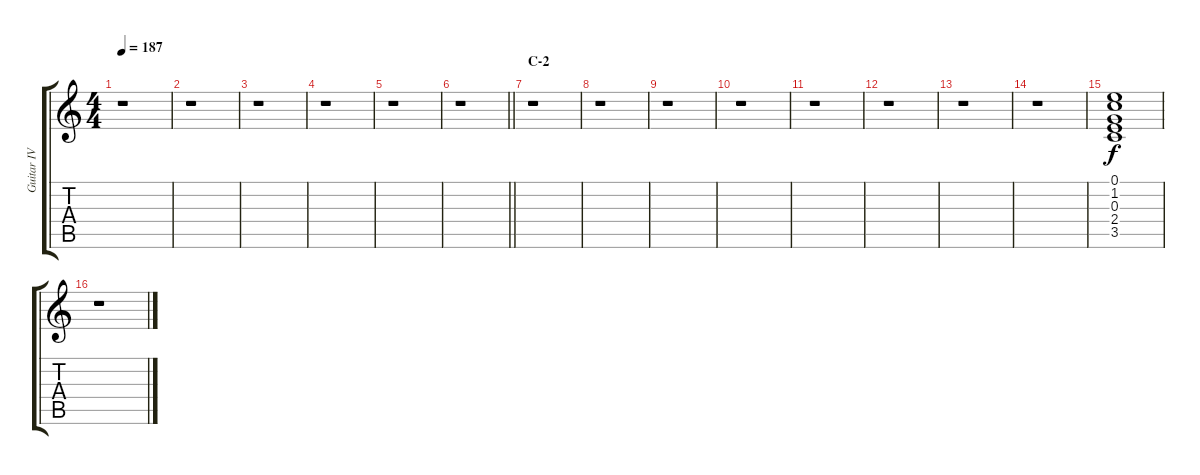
\track ("Guitar IV" "Guitar IV") {instrument acousticguitarsteel}
\staff {score tabs}
\tuning (E4 B3 G3 D3 A2 E2) {hide}
\ts (4 4)
\tempo 187
\clef g2
\ks c
r.1{dy f} |
r.1 |
r.1 |
r.1 |
r.1 |
\barLineRight lightlight
r.1 |
\section ("" "C-2")
r.1 |
r.1 |
r.1 |
r.1 |
r.1 |
r.1 |
r.1 |
r.1 |
(0.1 1.2 0.3 2.4 3.5).1 |
r.1
